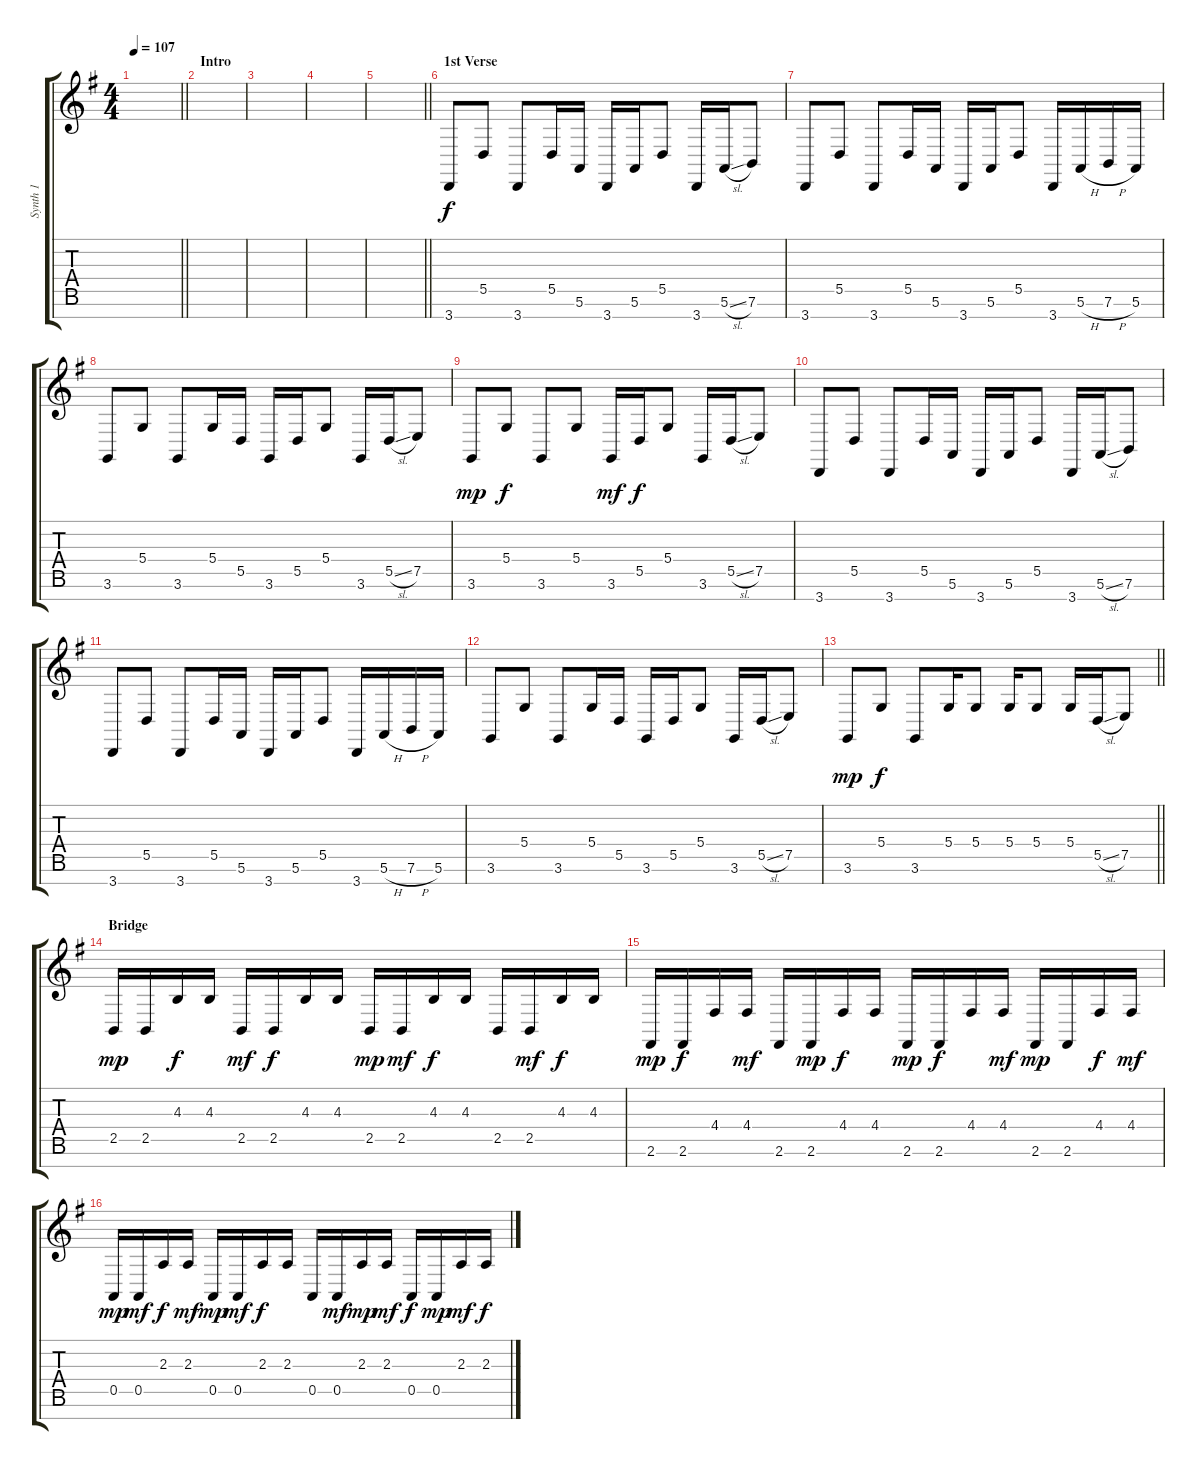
\track ("Synth 1" "Synth 1") {instrument lead2sawtooth}
\staff {score tabs}
\tuning (E4 B3 G3 D3 A2 E2 B1) {hide}
\ts (4 4)
\tempo 107
\clef g2
\barLineRight lightlight
\ks g
|
\section ("" "Intro")
|
|
|
\barLineRight lightlight
|
\section ("" "1st Verse")
3.7.8 5.5.8 3.7.8 5.5.16 5.6.16 3.7.16 5.6.16 5.5.8 3.7.16 5.6{sl}.16 7.6.8 |
3.7.8 5.5.8 3.7.8 5.5.16 5.6.16 3.7.16 5.6.16 5.5.8 3.7.16 5.6{h}.16 7.6{h}.16 5.6.16 |
3.6.8 5.4.8 3.6.8 5.4.16 5.5.16 3.6.16 5.5.16 5.4.8 3.6.16 5.5{sl}.16 7.5.8 |
3.6.8{dy mp} 5.4.8{dy f} 3.6.8 5.4.8 3.6.16{dy mf} 5.5.16{dy f} 5.4.8 3.6.16 5.5{sl}.16 7.5.8 |
3.7.8 5.5.8 3.7.8 5.5.16 5.6.16 3.7.16 5.6.16 5.5.8 3.7.16 5.6{sl}.16 7.6.8 |
3.7.8 5.5.8 3.7.8 5.5.16 5.6.16 3.7.16 5.6.16 5.5.8 3.7.16 5.6{h}.16 7.6{h}.16 5.6.16 |
3.6.8 5.4.8 3.6.8 5.4.16 5.5.16 3.6.16 5.5.16 5.4.8 3.6.16 5.5{sl}.16 7.5.8 |
\barLineRight lightlight
3.6.8{dy mp} 5.4.8{dy f} 3.6.8 5.4.16 5.4.8 5.4.16 5.4.8 5.4.16 5.5{sl}.16 7.5.8 |
\section ("" "Bridge")
2.5.16{dy mp} 2.5.16 4.3.16{dy f} 4.3.16 2.5.16{dy mf} 2.5.16{dy f} 4.3.16 4.3.16 2.5.16{dy mp} 2.5.16{dy mf} 4.3.16{dy f} 4.3.16 2.5.16 2.5.16{dy mf} 4.3.16{dy f} 4.3.16 |
2.6.16{dy mp} 2.6.16{dy f} 4.4.16 4.4.16{dy mf} 2.6.16 2.6.16{dy mp} 4.4.16{dy f} 4.4.16 2.6.16{dy mp} 2.6.16{dy f} 4.4.16 4.4.16{dy mf} 2.6.16{dy mp} 2.6.16 4.4.16{dy f} 4.4.16{dy mf} |
0.5.16{dy mp} 0.5.16{dy mf} 2.3.16{dy f} 2.3.16{dy mf} 0.5.16{dy mp} 0.5.16{dy mf} 2.3.16{dy f} 2.3.16 0.5.16 0.5.16{dy mf} 2.3.16{dy mp} 2.3.16{dy mf} 0.5.16{dy f} 0.5.16{dy mp} 2.3.16{dy mf} 2.3.16{dy f}
